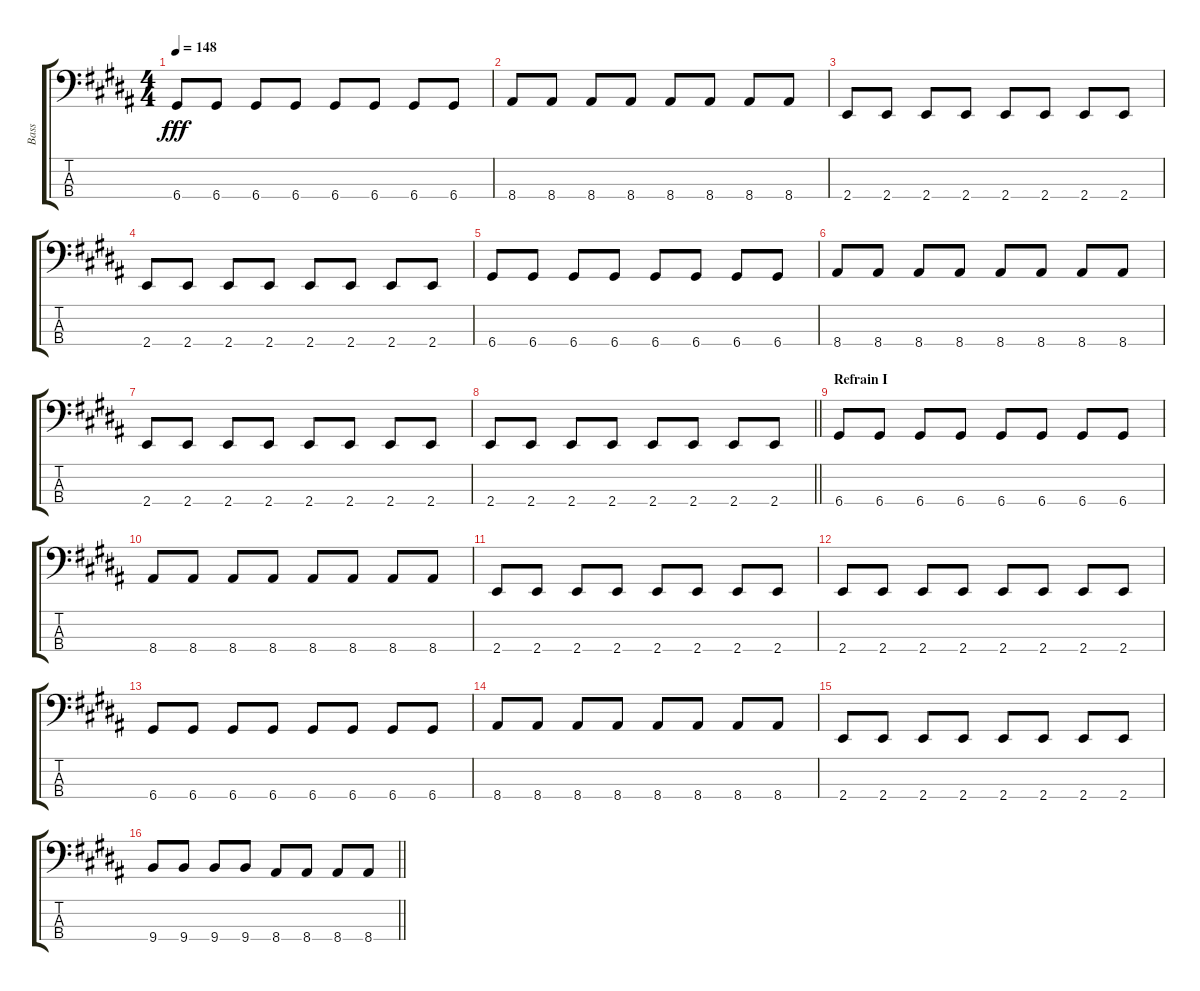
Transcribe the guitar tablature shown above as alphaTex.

\track ("Bass" "Bass") {instrument electricbassfinger}
\staff {score tabs}
\tuning (G2 D2 A1 D1) {hide}
\ts (4 4)
\tempo 148
\clef f4
\ks b
6.4.8{dy fff} 6.4.8 6.4.8 6.4.8 6.4.8 6.4.8 6.4.8 6.4.8 |
8.4.8 8.4.8 8.4.8 8.4.8 8.4.8 8.4.8 8.4.8 8.4.8 |
2.4.8 2.4.8 2.4.8 2.4.8 2.4.8 2.4.8 2.4.8 2.4.8 |
2.4.8 2.4.8 2.4.8 2.4.8 2.4.8 2.4.8 2.4.8 2.4.8 |
6.4.8 6.4.8 6.4.8 6.4.8 6.4.8 6.4.8 6.4.8 6.4.8 |
8.4.8 8.4.8 8.4.8 8.4.8 8.4.8 8.4.8 8.4.8 8.4.8 |
2.4.8 2.4.8 2.4.8 2.4.8 2.4.8 2.4.8 2.4.8 2.4.8 |
\barLineRight lightlight
2.4.8 2.4.8 2.4.8 2.4.8 2.4.8 2.4.8 2.4.8 2.4.8 |
\section ("" "Refrain I")
6.4.8 6.4.8 6.4.8 6.4.8 6.4.8 6.4.8 6.4.8 6.4.8 |
8.4.8 8.4.8 8.4.8 8.4.8 8.4.8 8.4.8 8.4.8 8.4.8 |
2.4.8 2.4.8 2.4.8 2.4.8 2.4.8 2.4.8 2.4.8 2.4.8 |
2.4.8 2.4.8 2.4.8 2.4.8 2.4.8 2.4.8 2.4.8 2.4.8 |
6.4.8 6.4.8 6.4.8 6.4.8 6.4.8 6.4.8 6.4.8 6.4.8 |
8.4.8 8.4.8 8.4.8 8.4.8 8.4.8 8.4.8 8.4.8 8.4.8 |
2.4.8 2.4.8 2.4.8 2.4.8 2.4.8 2.4.8 2.4.8 2.4.8 |
\barLineRight lightlight
9.4.8 9.4.8 9.4.8 9.4.8 8.4.8 8.4.8 8.4.8 8.4.8
